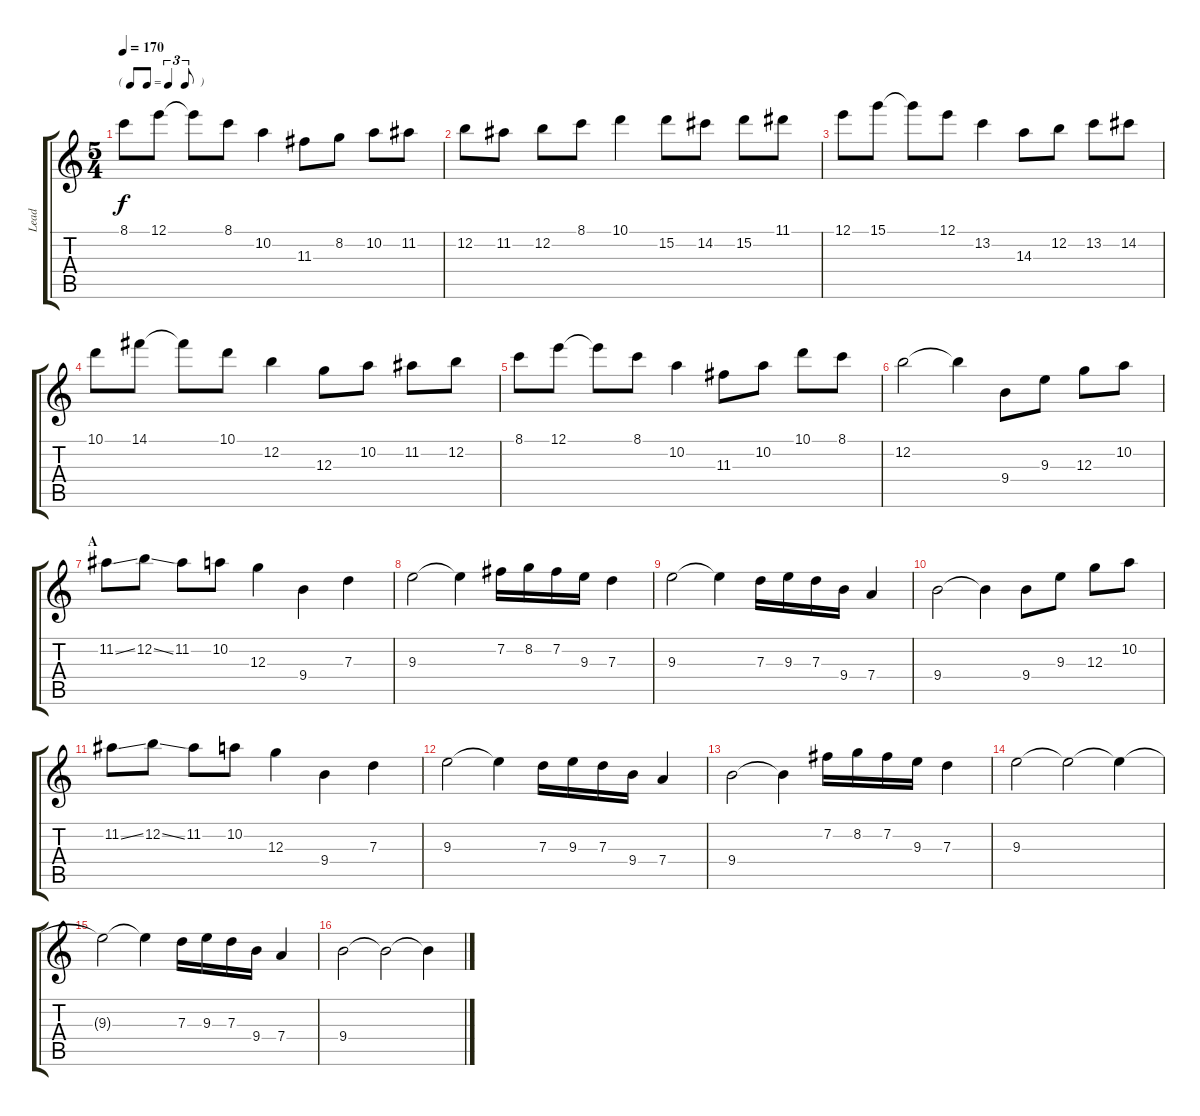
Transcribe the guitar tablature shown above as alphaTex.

\track ("Lead" "Lead") {instrument electricguitarjazz}
\staff {score tabs}
\tuning (E4 B3 G3 D3 A2 E2) {hide}
\ts (5 4)
\tf triplet8th
\tempo 170
\clef g2
\ks c
8.1.8{dy f} 12.1.8 12.1{t}.8 8.1.8 10.2.4 11.3.8 8.2.8 10.2.8 11.2.8 |
12.2.8 11.2.8 12.2.8 8.1.8 10.1.4 15.2.8 14.2.8 15.2.8 11.1.8 |
12.1.8 15.1.8 15.1{t}.8 12.1.8 13.2.4 14.3.8 12.2.8 13.2.8 14.2.8 |
10.1.8 14.1.8 14.1{t}.8 10.1.8 12.2.4 12.3.8 10.2.8 11.2.8 12.2.8 |
8.1.8 12.1.8 12.1{t}.8 8.1.8 10.2.4 11.3.8 10.2.8 10.1.8 8.1.8 |
12.2.2 12.2{t}.4 9.4.8 9.3.8 12.3.8 10.2.8 |
\section ("" "A")
11.2{ss}.8 12.2{ss}.8 11.2.8 10.2.8 12.3.4 9.4.4 7.3.4 |
9.3.2 9.3{t}.4 7.2.16 8.2.16 7.2.16 9.3.16 7.3.4 |
9.3.2 9.3{t}.4 7.3.16 9.3.16 7.3.16 9.4.16 7.4.4 |
9.4.2 9.4{t}.4 9.4.8 9.3.8 12.3.8 10.2.8 |
11.2{ss}.8 12.2{ss}.8 11.2.8 10.2.8 12.3.4 9.4.4 7.3.4 |
9.3.2 9.3{t}.4 7.3.16 9.3.16 7.3.16 9.4.16 7.4.4 |
9.4.2 9.4{t}.4 7.2.16 8.2.16 7.2.16 9.3.16 7.3.4 |
9.3.2 9.3{t}.2 9.3{t}.4 |
9.3{t}.2 9.3{t}.4 7.3.16 9.3.16 7.3.16 9.4.16 7.4.4 |
9.4.2 9.4{t}.2 9.4{t}.4
